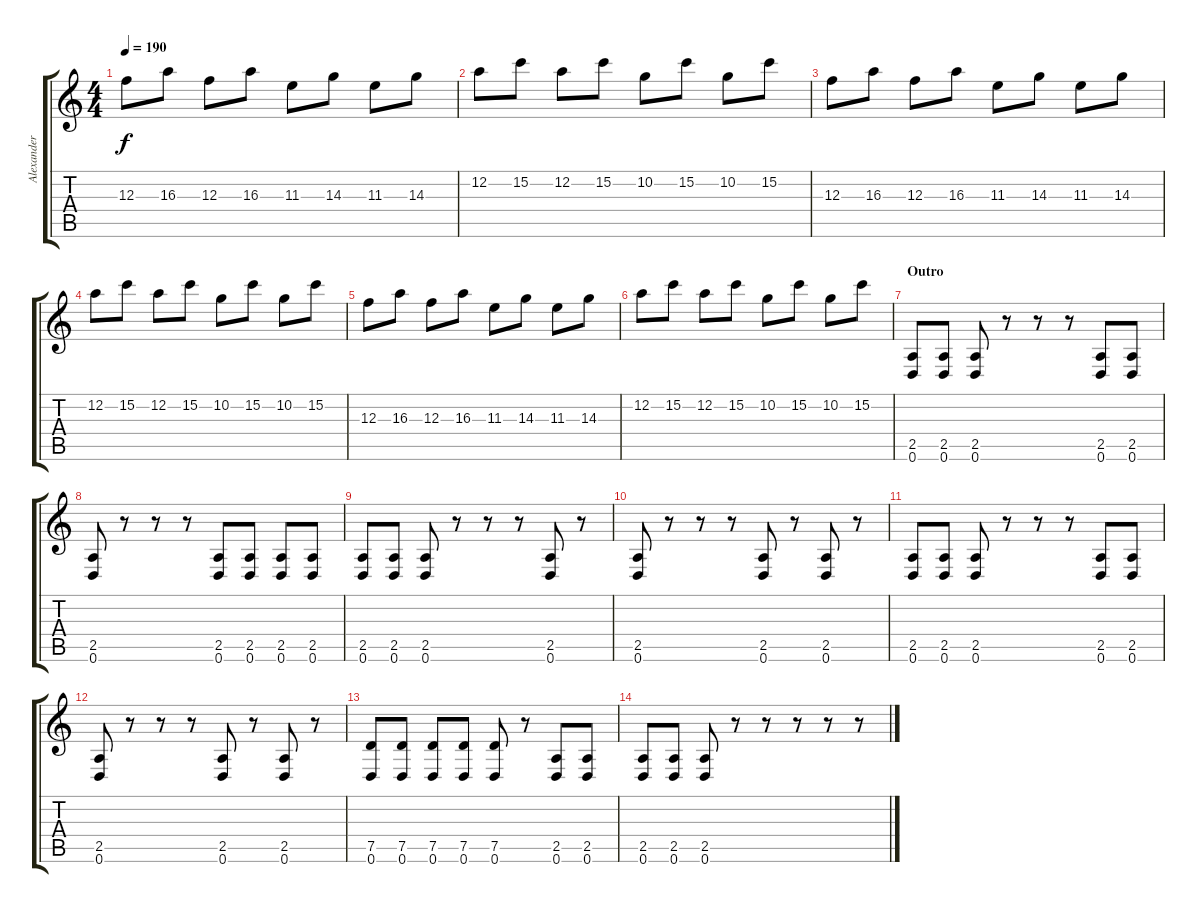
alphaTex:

\track ("Alexander Kuoppala " "Alexander ") {instrument distortionguitar}
\staff {score tabs}
\tuning (D4 A3 F3 C3 G2 D2) {hide}
\ts (4 4)
\tempo 190
\clef g2
\ks c
12.3.8{dy f} 16.3.8 12.3.8 16.3.8 11.3.8 14.3.8 11.3.8 14.3.8 |
12.2.8 15.2.8 12.2.8 15.2.8 10.2.8 15.2.8 10.2.8 15.2.8 |
12.3.8 16.3.8 12.3.8 16.3.8 11.3.8 14.3.8 11.3.8 14.3.8 |
12.2.8 15.2.8 12.2.8 15.2.8 10.2.8 15.2.8 10.2.8 15.2.8 |
12.3.8 16.3.8 12.3.8 16.3.8 11.3.8 14.3.8 11.3.8 14.3.8 |
12.2.8 15.2.8 12.2.8 15.2.8 10.2.8 15.2.8 10.2.8 15.2.8 |
\section ("" "Outro")
(2.5 0.6).8 (2.5 0.6).8 (2.5 0.6).8 r.8 r.8 r.8 (2.5 0.6).8 (2.5 0.6).8 |
(2.5 0.6).8 r.8 r.8 r.8 (2.5 0.6).8 (2.5 0.6).8 (2.5 0.6).8 (2.5 0.6).8 |
(2.5 0.6).8 (2.5 0.6).8 (2.5 0.6).8 r.8 r.8 r.8 (2.5 0.6).8 r.8 |
(2.5 0.6).8 r.8 r.8 r.8 (2.5 0.6).8 r.8 (2.5 0.6).8 r.8 |
(2.5 0.6).8 (2.5 0.6).8 (2.5 0.6).8 r.8 r.8 r.8 (2.5 0.6).8 (2.5 0.6).8 |
(2.5 0.6).8 r.8 r.8 r.8 (2.5 0.6).8 r.8 (2.5 0.6).8 r.8 |
(7.5 0.6).8 (7.5 0.6).8 (7.5 0.6).8 (7.5 0.6).8 (7.5 0.6).8 r.8 (2.5 0.6).8 (2.5 0.6).8 |
(2.5 0.6).8 (2.5 0.6).8 (2.5 0.6).8 r.8 r.8 r.8 r.8 r.8
